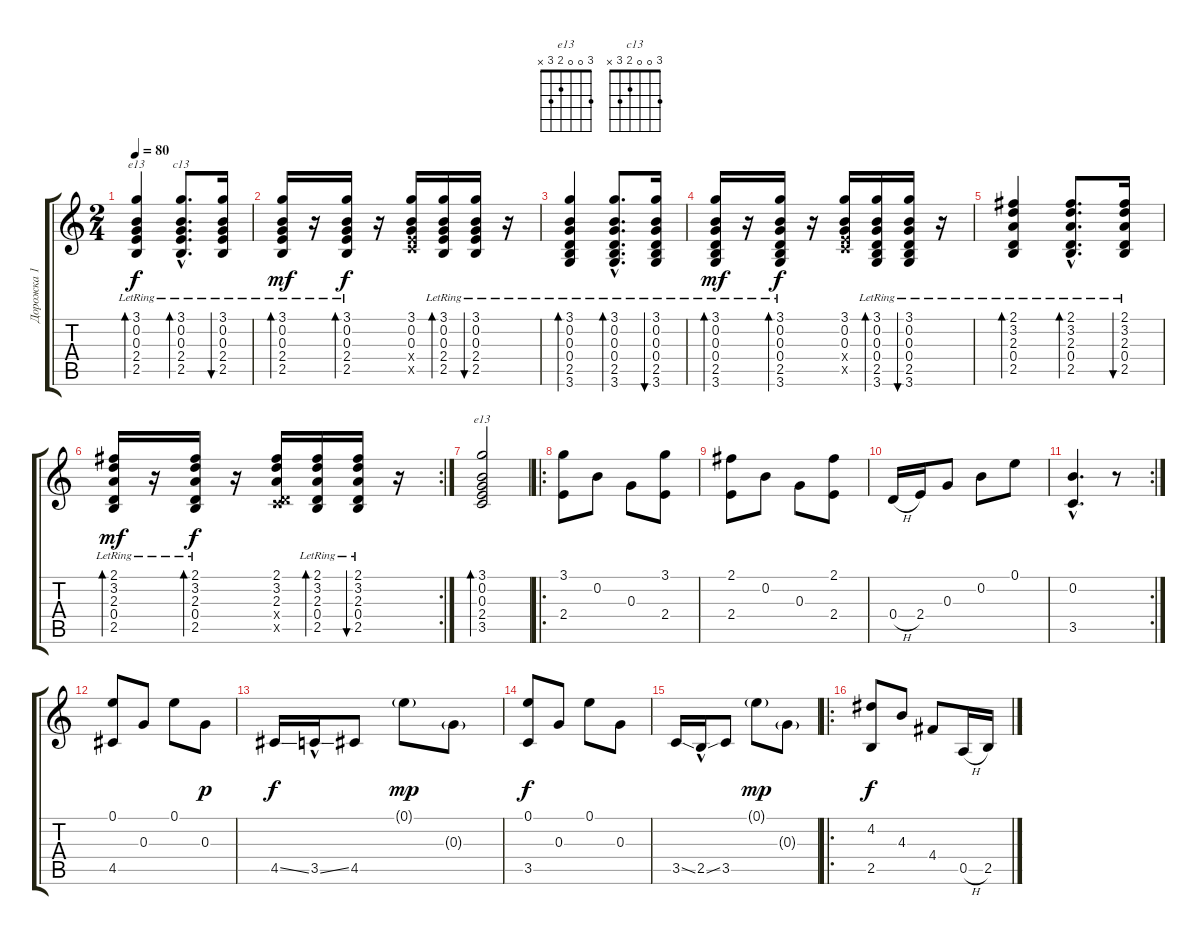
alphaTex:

\track ("Дорожка 1" "Дорожка 1") {instrument acousticguitarsteel}
\staff {score tabs}
\tuning (E4 B3 G3 D3 A2 E2) {hide}
\chord ("e13" 3 0 0 2 2 x)
\chord ("c13" 3 0 0 2 3 x)
\chord ("e13" 3 0 0 2 3 x)
\ts (2 4)
\tempo 80
\clef g2
\ks c
(3.1 0.2{lr} 0.3 2.4{lr} 2.5{lr}).4{bd 60 ch "e13" dy f} (3.1{hac} 0.2{hac} 0.3{hac lr} 2.4{hac lr} 2.5{hac lr}).8{d bd 60 ch "c13"} (3.1 0.2{lr} 0.3{lr} 2.4 2.5{lr}).16{bu 60} |
(3.1 0.2{lr} 0.3{lr} 2.4{lr} 2.5{lr}).16{bd 60 dy mf} r.16 (3.1 0.2{lr} 0.3{lr} 2.4 2.5{lr}).16{bd 60 dy f} r.16 (3.1 0.2 0.3 2.4{x} 3.5{x}).16 (3.1 0.2 0.3 2.4 2.5{lr}).16{bd 60} (3.1 0.2 0.3 2.4 2.5{lr}).16{bu 60} r.16 |
(3.1 0.2{lr} 0.3 0.4{lr} 2.5{lr} 3.6).4{bd 60} (3.1{hac} 0.2{hac} 0.3{hac lr} 0.4{hac lr} 2.5{hac lr} 3.6{hac}).8{d bd 60} (3.1 0.2{lr} 0.3{lr} 0.4 2.5{lr} 3.6).16{bu 60} |
(3.1 0.2{lr} 0.3{lr} 0.4{lr} 2.5{lr} 3.6).16{bd 60 dy mf} r.16 (3.1 0.2{lr} 0.3{lr} 0.4 2.5{lr} 3.6).16{bd 60 dy f} r.16 (3.1 0.2 0.3 2.4{x} 3.5{x}).16 (3.1 0.2 0.3 0.4 2.5{lr} 3.6).16{bd 60} (3.1 0.2 0.3 0.4 2.5{lr} 3.6).16{bu 60} r.16 |
(2.1 3.2{lr} 2.3 0.4{lr} 2.5{lr}).4{bd 60} (2.1{hac} 3.2{hac} 2.3{hac lr} 0.4{hac lr} 2.5{hac lr}).8{d bd 60} (2.1 3.2{lr} 2.3{lr} 0.4 2.5{lr}).16{bu 60} |
\rc 2
(2.1 3.2{lr} 2.3{lr} 0.4{lr} 2.5{lr}).16{bd 60 dy mf} r.16 (2.1 3.2{lr} 2.3{lr} 0.4 2.5{lr}).16{bd 60 dy f} r.16 (2.1 3.2 2.3 0.4{x} 3.5{x}).16 (2.1 3.2 2.3 0.4 2.5{lr}).16{bd 60} (2.1 3.2 2.3 0.4 2.5{lr}).16{bu 60} r.16 |
(3.1 0.2 0.3 2.4 3.5).2{bd 480 ch "e13"} |
\ro
(3.1 2.4).8 0.2.8 0.3.8 (3.1 2.4).8 |
(2.1 2.4).8 0.2.8 0.3.8 (2.1 2.4).8 |
0.4{h}.16 2.4.16 0.3.8 0.2.8 0.1.8 |
\rc 2
(0.2{hac} 3.5{hac}).4{d} r.8 |
(0.1 4.5).8 0.3.8 0.1.8 0.3.8{dy p} |
4.5{ss}.16{dy f} 3.5{ss hac}.16 4.5.8 0.1{g}.8{dy mp} 0.3{g}.8 |
(0.1 3.5).8{dy f} 0.3.8 0.1.8 0.3.8 |
3.5{ss}.16 2.5{ss hac}.16 3.5.8 0.1{g}.8{dy mp} 0.3{g}.8 |
\ro
(4.2 2.5).8{dy f} 4.3.8 4.4.8 0.5{h}.16 2.5.16
